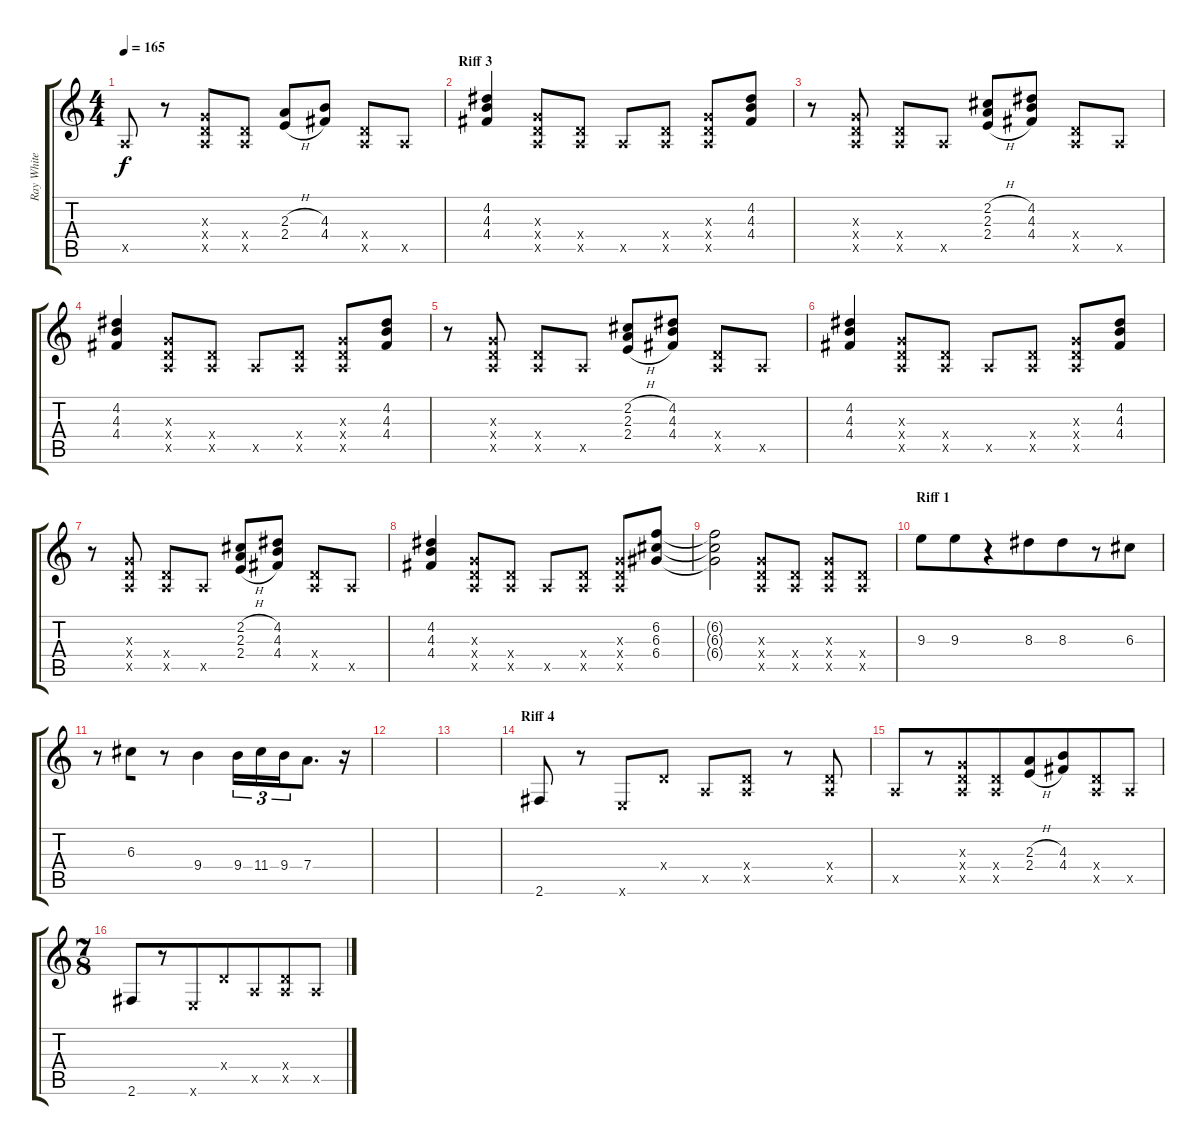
\track ("Ray White - Guitar 1" "Ray White ") {instrument overdrivenguitar}
\staff {score tabs}
\tuning (E4 B3 G3 D3 A2 E2) {hide}
\ts (4 4)
\tempo 165
\clef g2
\ks c
0.5{x}.8{dy f} r.8 (0.3{x} 0.4{x} 0.5{x}).8 (0.4{x} 0.5{x}).8 (2.3{h} 2.4{h}).8 (4.3 4.4).8 (0.4{x} 0.5{x}).8 0.5{x}.8 |
\section ("" "Riff 3")
(4.2 4.3 4.4).4 (0.3{x} 0.4{x} 0.5{x}).8 (0.4{x} 0.5{x}).8 0.5{x}.8 (0.4{x} 0.5{x}).8 (0.3{x} 0.4{x} 0.5{x}).8 (4.2 4.3 4.4).8 |
r.8 (0.3{x} 0.4{x} 0.5{x}).8 (0.4{x} 0.5{x}).8 0.5{x}.8 (2.2{h} 2.3{h} 2.4{h}).8 (4.2 4.3 4.4).8 (0.4{x} 0.5{x}).8 0.5{x}.8 |
(4.2 4.3 4.4).4 (0.3{x} 0.4{x} 0.5{x}).8 (0.4{x} 0.5{x}).8 0.5{x}.8 (0.4{x} 0.5{x}).8 (0.3{x} 0.4{x} 0.5{x}).8 (4.2 4.3 4.4).8 |
r.8 (0.3{x} 0.4{x} 0.5{x}).8 (0.4{x} 0.5{x}).8 0.5{x}.8 (2.2{h} 2.3{h} 2.4{h}).8 (4.2 4.3 4.4).8 (0.4{x} 0.5{x}).8 0.5{x}.8 |
(4.2 4.3 4.4).4 (0.3{x} 0.4{x} 0.5{x}).8 (0.4{x} 0.5{x}).8 0.5{x}.8 (0.4{x} 0.5{x}).8 (0.3{x} 0.4{x} 0.5{x}).8 (4.2 4.3 4.4).8 |
r.8 (0.3{x} 0.4{x} 0.5{x}).8 (0.4{x} 0.5{x}).8 0.5{x}.8 (2.2{h} 2.3{h} 2.4{h}).8 (4.2 4.3 4.4).8 (0.4{x} 0.5{x}).8 0.5{x}.8 |
(4.2 4.3 4.4).4 (0.3{x} 0.4{x} 0.5{x}).8 (0.4{x} 0.5{x}).8 0.5{x}.8 (0.4{x} 0.5{x}).8 (0.3{x} 0.4{x} 0.5{x}).8 (6.2 6.3 6.4).8 |
(6.2{t} 6.3{t} 6.4{t}).2 (0.3{x} 0.4{x} 0.5{x}).8 (0.4{x} 0.5{x}).8 (0.3{x} 0.4{x} 0.5{x}).8 (0.4{x} 0.5{x}).8 |
\section ("" "Riff 1")
9.3.8 9.3.8{beam merge} r.4{beam merge} 8.3.8 8.3.8{beam merge} r.8{beam merge} 6.3.8 |
r.8{beam merge} 6.3.8{beam merge} r.8{beam merge} 9.4.4 9.4.16{tu (3 2) beam merge} 11.4.16{tu (3 2) beam merge} 9.4.16{tu (3 2) beam merge} 7.4.8{d} r.16 |
|
|
\section ("" "Riff 4")
2.6.8 r.8 0.6{x}.8 0.4{x}.8 0.5{x}.8 (0.4{x} 0.5{x}).8 r.8 (0.4{x} 0.5{x}).8 |
0.5{x}.8{beam merge} r.8{beam merge} (0.3{x} 0.4{x} 0.5{x}).8{beam merge} (0.4{x} 0.5{x}).8{beam merge} (2.3{h} 2.4{h}).8{beam merge} (4.3 4.4).8{beam merge} (0.4{x} 0.5{x}).8{beam merge} 0.5{x}.8 |
\ts (7 8)
2.6.8{beam merge} r.8{beam merge} 0.6{x}.8{beam merge} 0.4{x}.8{beam merge} 0.5{x}.8{beam merge} (0.4{x} 0.5{x}).8{beam merge} 0.5{x}.8
